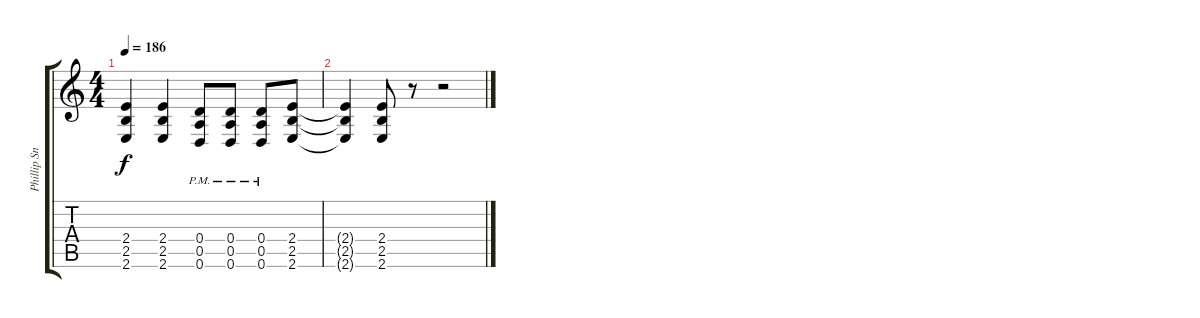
\track ("Phillip Sneed | Rhythm Gtr. 1" "Phillip Sn") {instrument overdrivenguitar}
\staff {score tabs}
\tuning (E4 B3 G3 D3 A2 D2) {hide}
\ts (4 4)
\tempo 186
\clef g2
\ks c
(2.4{t} 2.5{t} 2.6{t}).4{dy f} (2.4 2.5 2.6).4 (0.4{pm} 0.5{pm} 0.6{pm}).8 (0.4{pm} 0.5{pm} 0.6{pm}).8 (0.4{pm} 0.5{pm} 0.6{pm}).8 (2.4 2.5 2.6).8 |
(2.4{t} 2.5{t} 2.6{t}).4 (2.4 2.5 2.6).8 r.8 r.2
